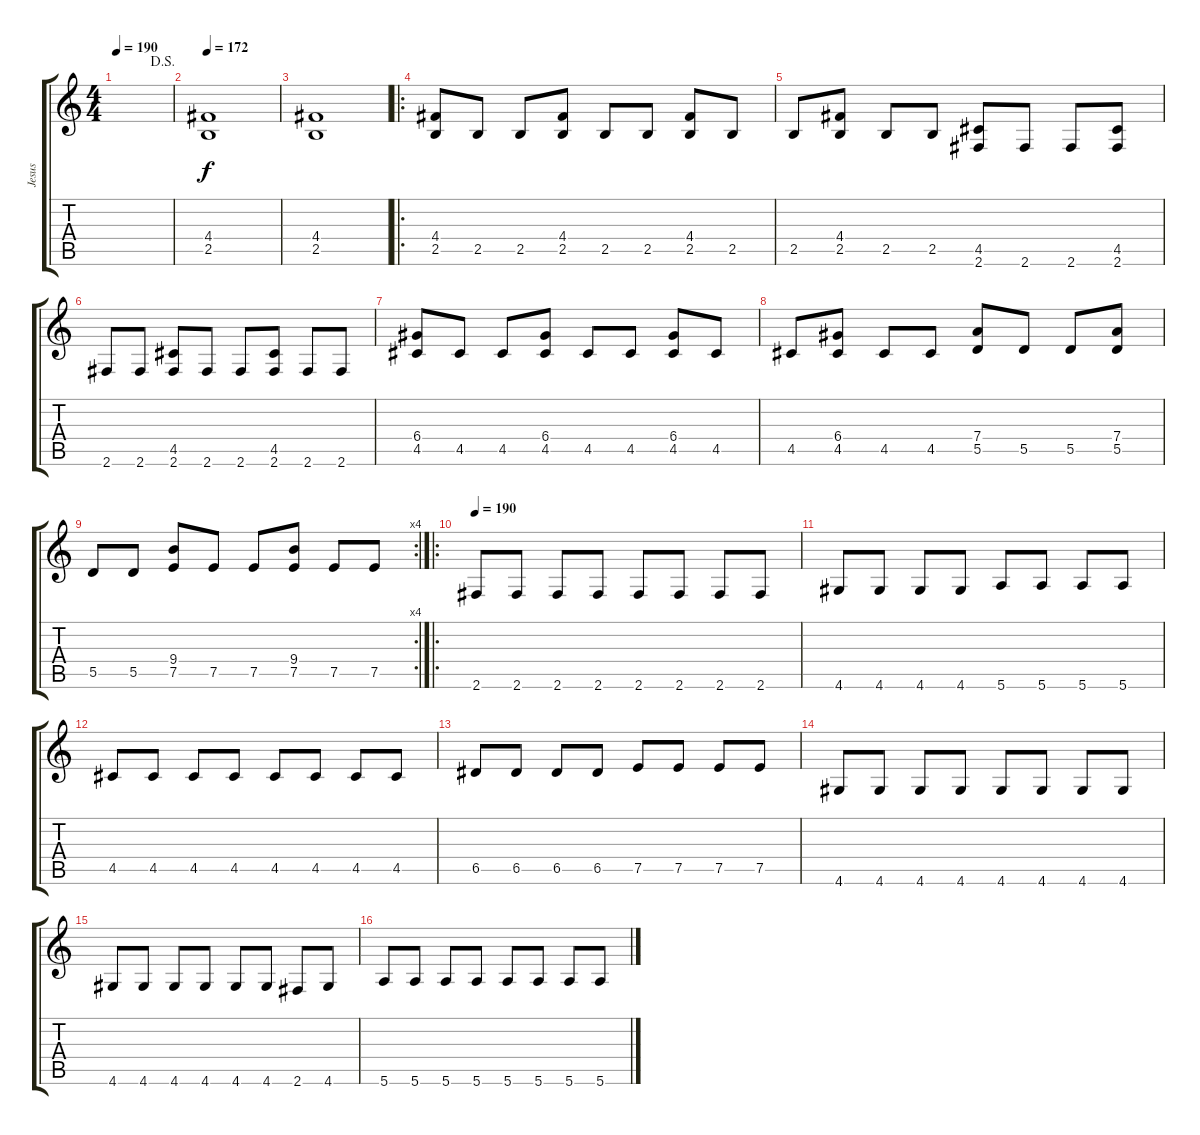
\track ("Jesus" "Jesus") {instrument distortionguitar}
\staff {score tabs}
\tuning (E4 B3 G3 D3 A2 E2) {hide}
\ts (4 4)
\jump dalsegno
\tempo 190
\clef g2
\ks c
|
\tempo 172
(4.4 2.5).1 |
(4.4 2.5).1 |
\ro
(4.4 2.5).8 2.5.8 2.5.8 (4.4 2.5).8 2.5.8 2.5.8 (4.4 2.5).8 2.5.8 |
2.5.8 (4.4 2.5).8 2.5.8 2.5.8 (4.5 2.6).8 2.6.8 2.6.8 (4.5 2.6).8 |
2.6.8 2.6.8 (4.5 2.6).8 2.6.8 2.6.8 (4.5 2.6).8 2.6.8 2.6.8 |
(6.4 4.5).8 4.5.8 4.5.8 (6.4 4.5).8 4.5.8 4.5.8 (6.4 4.5).8 4.5.8 |
4.5.8 (6.4 4.5).8 4.5.8 4.5.8 (7.4 5.5).8 5.5.8 5.5.8 (7.4 5.5).8 |
\rc 4
5.5.8 5.5.8 (9.4 7.5).8 7.5.8 7.5.8 (9.4 7.5).8 7.5.8 7.5.8 |
\ro
\tempo 190
2.6.8 2.6.8 2.6.8 2.6.8 2.6.8 2.6.8 2.6.8 2.6.8 |
4.6.8 4.6.8 4.6.8 4.6.8 5.6.8 5.6.8 5.6.8 5.6.8 |
4.5.8 4.5.8 4.5.8 4.5.8 4.5.8 4.5.8 4.5.8 4.5.8 |
6.5.8 6.5.8 6.5.8 6.5.8 7.5.8 7.5.8 7.5.8 7.5.8 |
4.6.8 4.6.8 4.6.8 4.6.8 4.6.8 4.6.8 4.6.8 4.6.8 |
4.6.8 4.6.8 4.6.8 4.6.8 4.6.8 4.6.8 2.6.8 4.6.8 |
5.6.8 5.6.8 5.6.8 5.6.8 5.6.8 5.6.8 5.6.8 5.6.8
